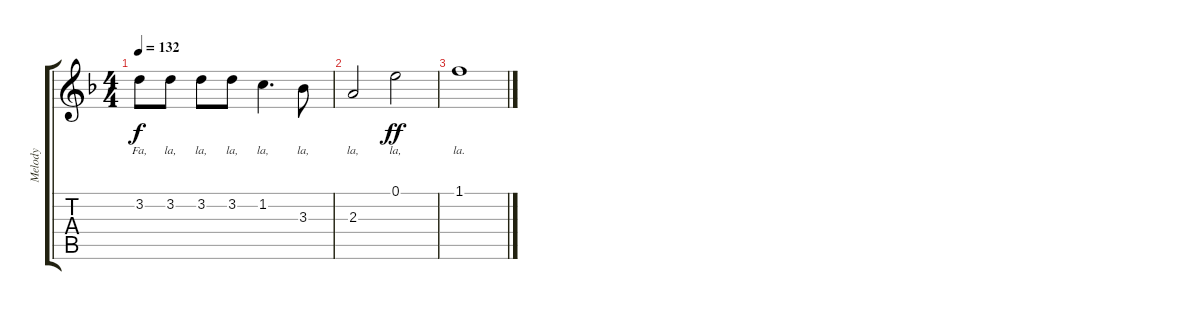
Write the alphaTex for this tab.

\track ("Melody" "Melody") {instrument acousticguitarsteel}
\staff {score tabs}
\tuning (E4 B3 G3 D3 A2 E2) {hide}
\ts (4 4)
\tempo 132
\clef g2
\ks f
3.2.8{lyrics (0 "Fa,") lyrics (1 "") lyrics (2 "") lyrics (3 "") lyrics (4 "") dy f} 3.2.8{lyrics (0 "la,") lyrics (1 "") lyrics (2 "") lyrics (3 "") lyrics (4 "")} 3.2.8{lyrics (0 "la,") lyrics (1 "") lyrics (2 "") lyrics (3 "") lyrics (4 "")} 3.2.8{lyrics (0 "la,") lyrics (1 "") lyrics (2 "") lyrics (3 "") lyrics (4 "")} 1.2.4{d lyrics (0 "la,") lyrics (1 "") lyrics (2 "") lyrics (3 "") lyrics (4 "")} 3.3.8{lyrics (0 "la,") lyrics (1 "") lyrics (2 "") lyrics (3 "") lyrics (4 "")} |
2.3.2{lyrics (0 "la,") lyrics (1 "") lyrics (2 "") lyrics (3 "") lyrics (4 "")} 0.1.2{lyrics (0 "la,") lyrics (1 "") lyrics (2 "") lyrics (3 "") lyrics (4 "") dy ff} |
1.1.1{lyrics (0 "la.") lyrics (1 "") lyrics (2 "") lyrics (3 "") lyrics (4 "")}
